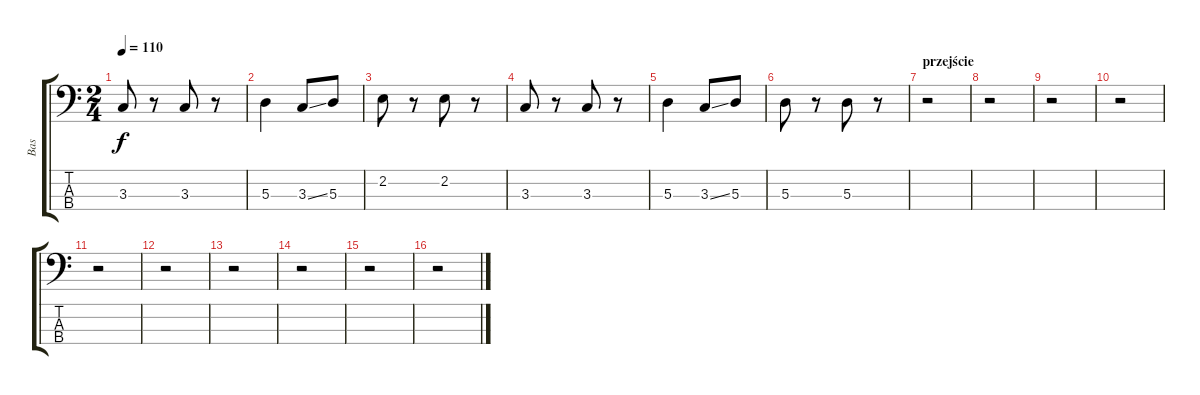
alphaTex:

\track ("Bas" "Bas") {instrument electricbassfinger}
\staff {score tabs}
\tuning (G2 D2 A1 E1) {hide}
\ts (2 4)
\tempo 110
\clef f4
\ks c
3.3.8{dy f} r.8 3.3.8 r.8 |
5.3.4 3.3{ss}.8 5.3.8 |
2.2.8 r.8 2.2.8 r.8 |
3.3.8 r.8 3.3.8 r.8 |
5.3.4 3.3{ss}.8 5.3.8 |
5.3.8 r.8 5.3.8 r.8 |
\section ("" "przejście")
r.2 |
r.2 |
r.2 |
r.2 |
r.2 |
r.2 |
r.2 |
r.2 |
r.2 |
r.2
